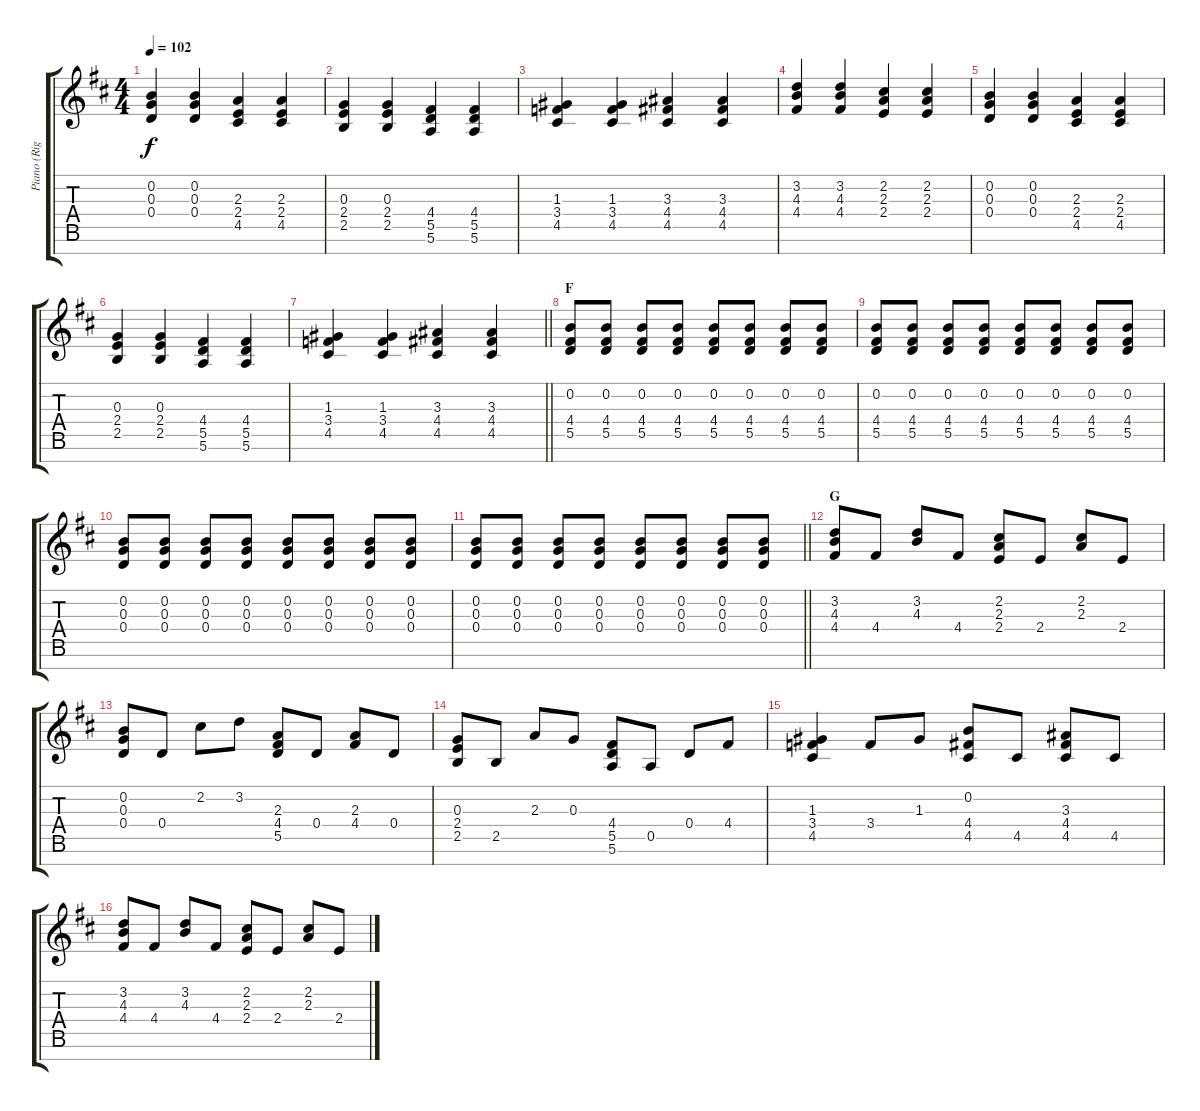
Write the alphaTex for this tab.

\track ("Piano (Right Hand)" "Piano (Rig") {instrument acousticgrandpiano}
\staff {score tabs}
\tuning (E5 B4 G4 D4 A3 E3 B2) {hide}
\ts (4 4)
\tempo 102
\clef g2
\ks d
(0.2 0.3 0.4).4{dy f} (0.2 0.3 0.4).4 (2.3 2.4 4.5).4 (2.3 2.4 4.5).4 |
(0.3 2.4 2.5).4 (0.3 2.4 2.5).4 (4.4 5.5 5.6).4 (4.4 5.5 5.6).4 |
(1.3 3.4 4.5).4 (1.3 3.4 4.5).4 (3.3 4.4 4.5).4 (3.3 4.4 4.5).4 |
(3.2 4.3 4.4).4 (3.2 4.3 4.4).4 (2.2 2.3 2.4).4 (2.2 2.3 2.4).4 |
(0.2 0.3 0.4).4 (0.2 0.3 0.4).4 (2.3 2.4 4.5).4 (2.3 2.4 4.5).4 |
(0.3 2.4 2.5).4 (0.3 2.4 2.5).4 (4.4 5.5 5.6).4 (4.4 5.5 5.6).4 |
\barLineRight lightlight
(1.3 3.4 4.5).4 (1.3 3.4 4.5).4 (3.3 4.4 4.5).4 (3.3 4.4 4.5).4 |
\section ("" "F")
(0.2 4.4 5.5).8 (0.2 4.4 5.5).8 (0.2 4.4 5.5).8 (0.2 4.4 5.5).8 (0.2 4.4 5.5).8 (0.2 4.4 5.5).8 (0.2 4.4 5.5).8 (0.2 4.4 5.5).8 |
(0.2 4.4 5.5).8 (0.2 4.4 5.5).8 (0.2 4.4 5.5).8 (0.2 4.4 5.5).8 (0.2 4.4 5.5).8 (0.2 4.4 5.5).8 (0.2 4.4 5.5).8 (0.2 4.4 5.5).8 |
(0.2 0.3 0.4).8 (0.2 0.3 0.4).8 (0.2 0.3 0.4).8 (0.2 0.3 0.4).8 (0.2 0.3 0.4).8 (0.2 0.3 0.4).8 (0.2 0.3 0.4).8 (0.2 0.3 0.4).8 |
\barLineRight lightlight
(0.2 0.3 0.4).8 (0.2 0.3 0.4).8 (0.2 0.3 0.4).8 (0.2 0.3 0.4).8 (0.2 0.3 0.4).8 (0.2 0.3 0.4).8 (0.2 0.3 0.4).8 (0.2 0.3 0.4).8 |
\section ("" "G")
(3.2 4.3 4.4).8 4.4.8 (3.2 4.3).8 4.4.8 (2.2 2.3 2.4).8 2.4.8 (2.2 2.3).8 2.4.8 |
(0.2 0.3 0.4).8 0.4.8 2.2.8 3.2.8 (2.3 4.4 5.5).8 0.4.8 (2.3 4.4).8 0.4.8 |
(0.3 2.4 2.5).8 2.5.8 2.3.8 0.3.8 (4.4 5.5 5.6).8 0.5.8 0.4.8 4.4.8 |
(1.3 3.4 4.5).4 3.4.8 1.3.8 (0.2 4.4 4.5).8 4.5.8 (3.3 4.4 4.5).8 4.5.8 |
(3.2 4.3 4.4).8 4.4.8 (3.2 4.3).8 4.4.8 (2.2 2.3 2.4).8 2.4.8 (2.2 2.3).8 2.4.8
